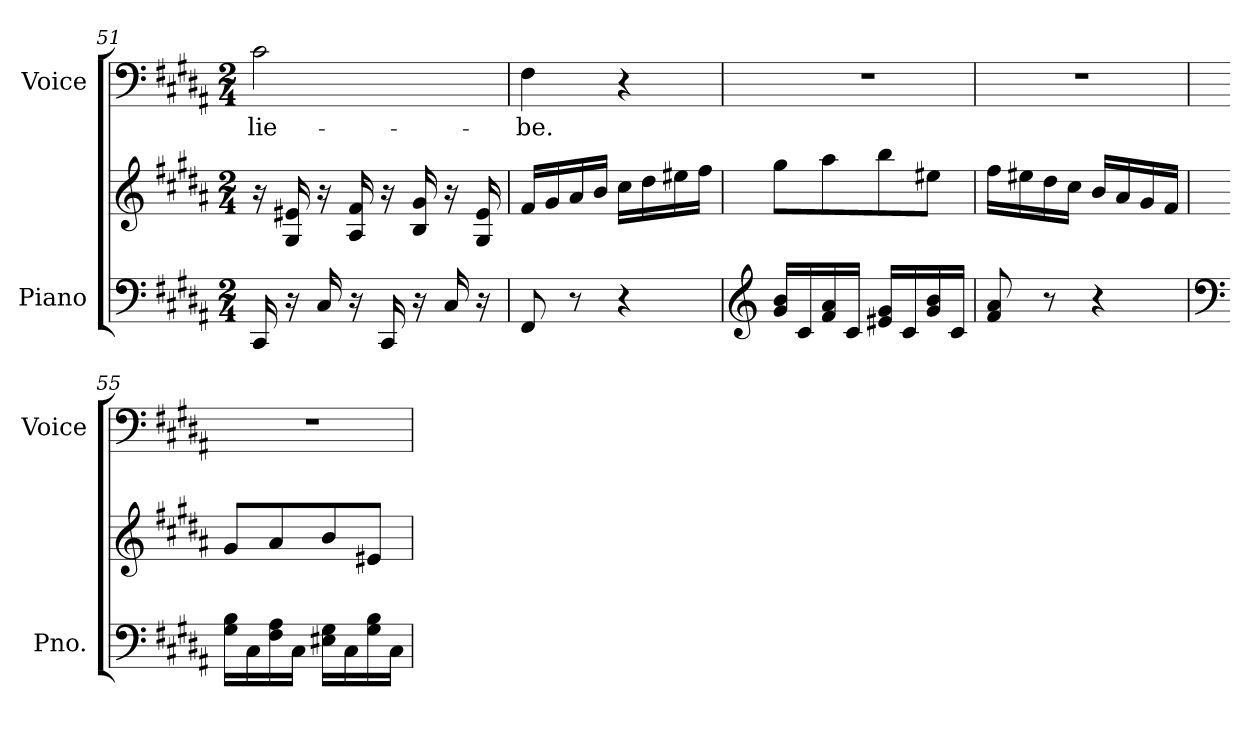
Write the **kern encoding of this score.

**kern	**kern	**kern	**text
*part2	*part2	*part1	*part1
*staff3	*staff2	*staff1	*staff1
*I"Piano	*	*I"Voice	*
*I'Pno.	*	*I'Voice	*
!!LO:PB:g=z
*clefF4	*clefG2	*clefF4	*
*k[f#c#g#d#a#]	*k[f#c#g#d#a#]	*k[f#c#g#d#a#]	*
*B:	*B:	*B:	*
*M2/4	*M2/4	*M2/4	*
=51	=51	=51	=51
!	!	!	!LO:LY:b:color=#000000
16CC#i/	16r	2c#i\	lie-
16r	16G#i/ 16e#Xi	.	.
16C#i/	16r	.	.
16r	16A#i/ 16f#i	.	.
16CC#i/	16r	.	.
16r	16Bi/ 16g#i	.	.
16C#i/	16r	.	.
16r	16G#i/ 16e#i	.	.
=52	=52	=52	=52
!	!	!	!LO:LY:b:color=#000000
8FF#i/	16f#i/LL	4F#i\	-be.
.	16g#i/	.	.
8r	16a#i/	.	.
.	16bi/JJ	.	.
4r	16cc#i\LL	4r	.
.	16dd#i\	.	.
.	16ee#Xi\	.	.
.	16ff#i\JJ	.	.
=53	=53	=53	=53
*clefG2	*	*	*
!	!	!LO:N:vis=1	!
16g#i/ 16biLL	8gg#i\L	2r	.
16c#i/	.	.	.
16f#i/ 16a#i	8aa#i\	.	.
16c#i/JJ	.	.	.
16e#Xi/ 16g#iLL	8bbi\	.	.
16c#i/	.	.	.
16g#i/ 16bi	8ee#Xi\J	.	.
16c#i/JJ	.	.	.
=54	=54	=54	=54
!	!	!LO:N:vis=1	!
8f#i/ 8a#i	16ff#i\LL	2r	.
.	16ee#Xi\	.	.
8r	16dd#i\	.	.
.	16cc#i\JJ	.	.
4r	16bi/LL	.	.
.	16a#i/	.	.
.	16g#i/	.	.
.	16f#i/JJ	.	.
=55	=55	=55	=55
*clefF4	*	*	*
!	!	!LO:N:vis=1	!
16G#i\ 16BiLL	8g#i/L	2r	.
16C#i\	.	.	.
16F#i\ 16A#i	8a#i/	.	.
16C#i\JJ	.	.	.
16E#Xi\ 16G#iLL	8bi/	.	.
16C#i\	.	.	.
16G#i\ 16Bi	8e#Xi/J	.	.
16C#i\JJ	.	.	.
=	=	=	=
*-	*-	*-	*-
